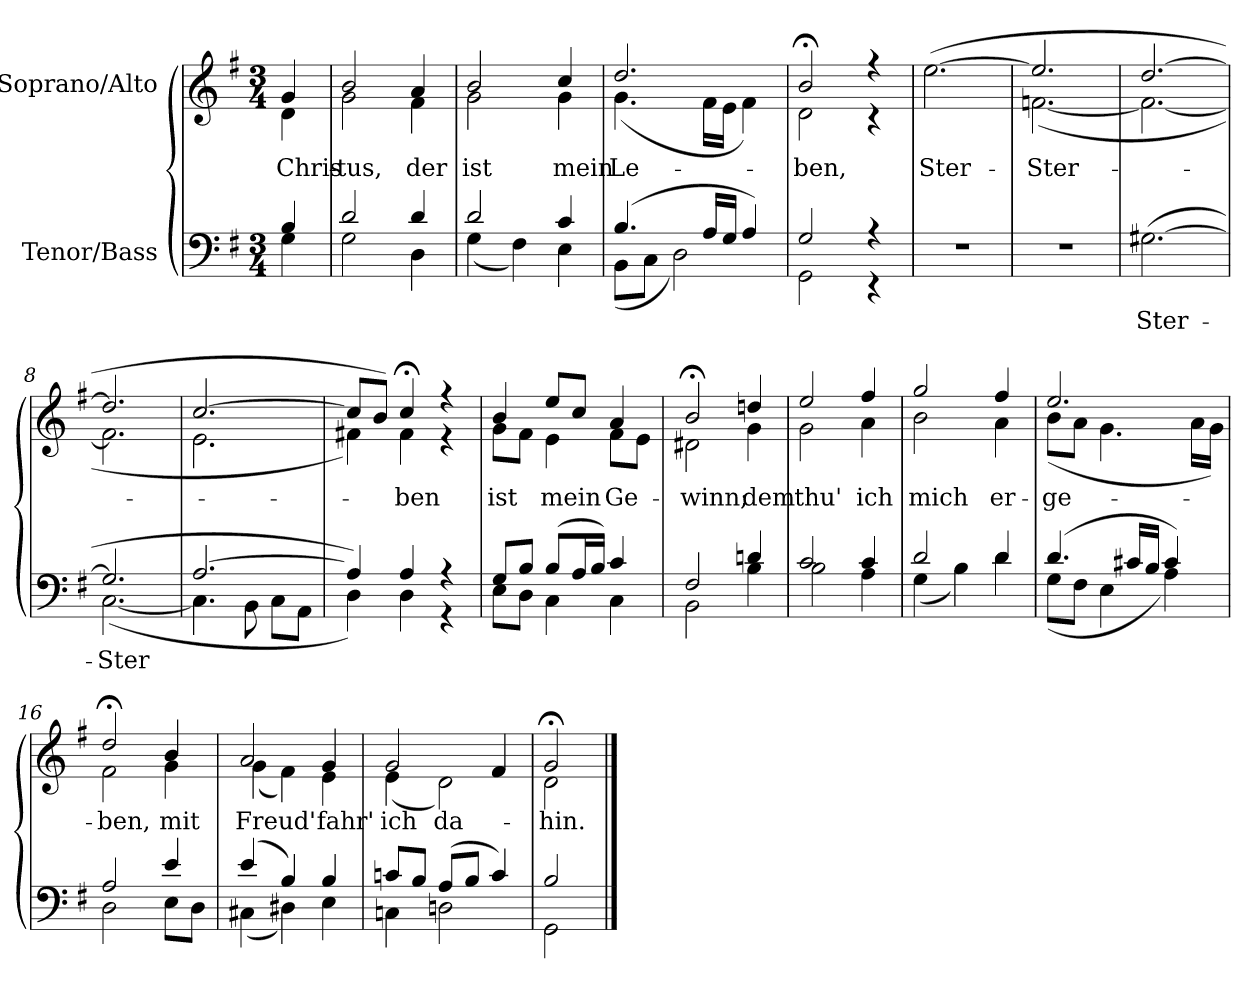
**kern	**text	**kern	**text
*part2	*part2	*part1	*part1
*staff2	*staff2	*staff1	*staff1
*I"Tenor/Bass	*	*I"Soprano/Alto	*
*clefF4	*	*clefG2	*
*k[f#]	*	*k[f#]	*
*M3/4	*	*M3/4	*
=	=	=	=
*^	*	*	*
!	!	!	!	!LO:LY:b
*	*	*	*^	*
4B/	4G\	.	4g/	4d\	Chris-
=1	=1	=1	=1	=1	=1
!	!	!	!	!	!LO:LY:b
2d/	2G\	.	2b/	2g\	-tus,
!	!	!	!	!	!LO:LY:b
4d/	4D\	.	4a/	4f#\	der
=2	=2	=2	=2	=2	=2
!	!	!	!	!	!LO:LY:b
2d/	(4G\	.	2b/	2g\	ist
.	4F#\)	.	.	.	.
!	!	!	!	!	!LO:LY:b
4c/	4E\	.	4cc/	4g\	mein
=3	=3	=3	=3	=3	=3
!	!	!	!	!	!LO:LY:b
(4.B/	(8BB\L	.	2.dd/	(4.g\	Le-
.	8C\J	.	.	.	.
.	2D\)	.	.	.	.
16A/LL	.	.	.	16f#\LL	.
16G/JJ	.	.	.	16e\JJ	.
4A/)	.	.	.	4f#\)	.
=4	=4	=4	=4	=4	=4
!	!	!	!	!	!LO:LY:b
2G/	2GG\	.	2b;</	2d\	-ben,
4r	4r	.	4r	4r	.
=5	=5	=5	=5	=5	=5
!	!	!	!	!	!LO:LY:a
*v	*v	*	*	*	*
*	*	*v	*v	*
2.r	.	([2.ee\	Ster-
=6	=6	=6	=6
*	*	*^	*
!	!	!	!	!LO:LY:b
2.r	.	2.ee/]	([2.fn\	Ster-
=7	=7	=7	=7	=7
!	!LO:LY:a	!	!	!
([2.G#X\	Ster-	[2.dd/	2.f\_	.
!!LO:LB:g=z	!!
=8	=8	=8	=8	=8
*^	*	*	*	*
!	!	!LO:LY:b	!	!	!
2.G#/]	([2.C\	Ster	2.dd/]	2.f\]	.
=9	=9	=9	=9	=9	=9
[2.A/	4.C\]	.	[2.cc/	2.e\	.
.	8BB\	.	.	.	.
.	8C\L	.	.	.	.
.	8AA\J	.	.	.	.
=10	=10	=10	=10	=10	=10
4A/])	4D\)	.	8cc/L]	4f#X\)	.
.	.	.	8b/J)	.	.
!	!	!	!	!	!LO:LY:b
4A/	4D\	.	4cc;</	4f#\	-ben
4r	4r	.	4r	4r	.
=11	=11	=11	=11	=11	=11
!	!	!	!	!	!LO:LY:b
8G/L	8E\L	.	4b/	8g\L	ist
8B/J	8D\J	.	.	8f#\J	.
!	!	!	!	!	!LO:LY:b
(8B/L	4C\	.	8ee/L	4e\	mein
16A/L	.	.	8cc/J	.	.
16B/JJ)	.	.	.	.	.
!	!	!	!	!	!LO:LY:b
4c/	4C\	.	4a/	8f#\L	Ge-
.	.	.	.	8e\J	.
=12	=12	=12	=12	=12	=12
!	!	!	!	!	!LO:LY:b
2F#/	2BB\	.	2b;</	2d#X\	-winn;
!	!	!	!	!	!LO:LY:b
4dn/	4B\	.	4ddn/	4g\	dem
=13	=13	=13	=13	=13	=13
!	!	!	!	!	!LO:LY:b
2c/	2B\	.	2ee/	2g\	thu'
!	!	!	!	!	!LO:LY:b
4c/	4A\	.	4ff#/	4a\	ich
!!LO:LB:g=z	!!
=14	=14	=14	=14	=14	=14
!	!	!	!	!	!LO:LY:b
2d/	(4G\	.	2gg/	2b\	mich
.	4B\)	.	.	.	.
!	!	!	!	!	!LO:LY:b
4d/	4d\	.	4ff#/	4a\	er-
=15	=15	=15	=15	=15	=15
!	!	!	!	!	!LO:LY:b
(4.d/	(8G\L	.	2.ee/	(8b\L	-ge-
.	8F#\J	.	.	8a\J	.
.	4E\	.	.	4.g\	.
16c#X/LL	.	.	.	.	.
16B/JJ	.	.	.	.	.
4c#/)	4A\)	.	.	.	.
.	.	.	.	16a\LL	.
.	.	.	.	16g\JJ)	.
=16	=16	=16	=16	=16	=16
!	!	!	!	!	!LO:LY:b
2A/	2D\	.	2dd;</	2f#\	ben,
!	!	!	!	!	!LO:LY:b
4e/	8E\L	.	4b/	4g\	mit
.	8D\J	.	.	.	.
=17	=17	=17	=17	=17	=17
!	!	!	!	!	!LO:LY:b
(4e/	(4C#X\	.	2a/	(4g\	Freud'
4B/)	4D#X\)	.	.	4f#\)	.
!	!	!	!	!	!LO:LY:b
4B/	4E\	.	4g/	4e\	fahr'
=18	=18	=18	=18	=18	=18
!	!	!	!	!	!LO:LY:b
8cn/L	4Cn\	.	2g/	(4e\	ich
8B/J	.	.	.	.	.
!	!	!	!	!	!LO:LY:b
(8A/L	2Dn\	.	.	2d\)	da-
8B/J	.	.	.	.	.
4c/)	.	.	4f#/	.	.
=19	=19	=19	=19	=19	=19
!	!	!	!	!	!LO:LY:b
2B/	2GG\	.	2g;</	2d\	-hin.
*v	*v	*	*	*	*
*	*	*v	*v	*
==	==	==	==
*-	*-	*-	*-
